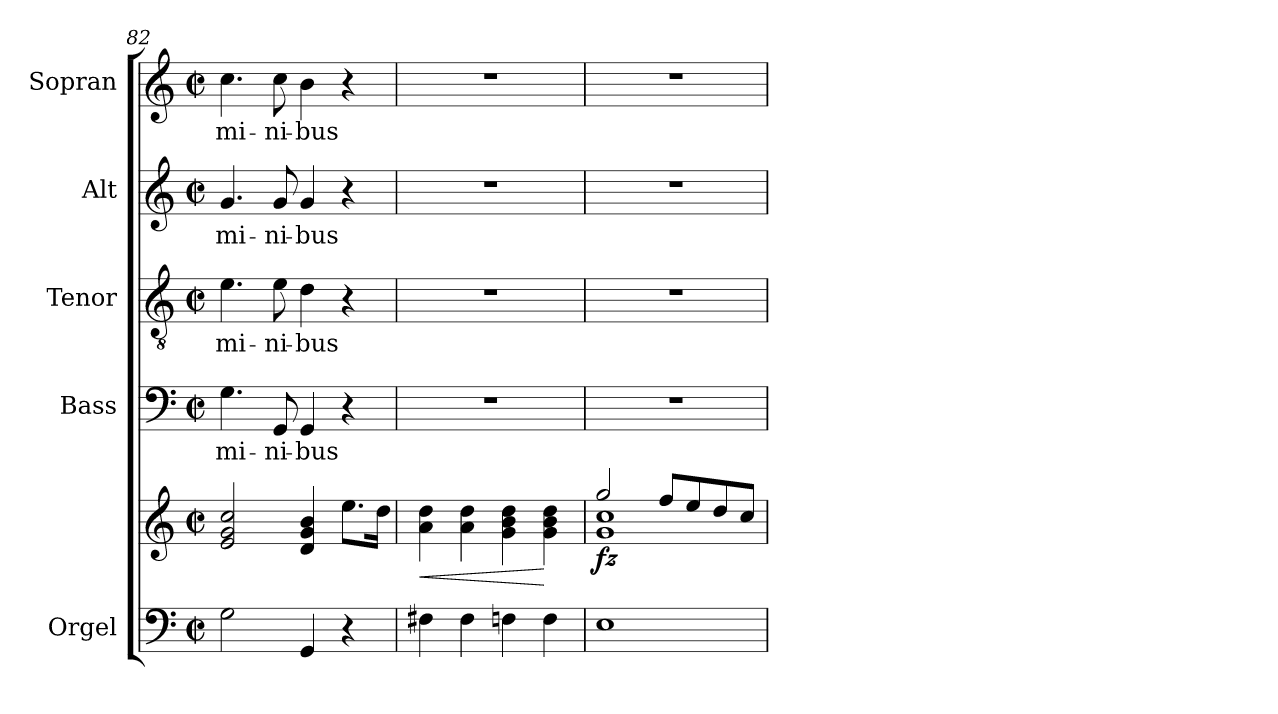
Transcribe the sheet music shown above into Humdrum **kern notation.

**kern	**kern	**dynam	**kern	**text	**kern	**text	**kern	**text	**kern	**text
*part5	*part5	*part5	*part4	*part4	*part3	*part3	*part2	*part2	*part1	*part1
*staff6	*staff5	*staff5/6	*staff4	*staff4	*staff3	*staff3	*staff2	*staff2	*staff1	*staff1
*I"Orgel	*	*	*I"Bass	*	*I"Tenor	*	*I"Alt	*	*I"Sopran	*
*I'Org.	*	*	*I'B	*	*I'T	*	*I'A	*	*I'S	*
!!LO:LB:g=z
*clefF4	*clefG2	*	*clefF4	*	*clefGv2	*	*clefG2	*	*clefG2	*
*k[]	*k[]	*	*k[]	*	*k[]	*	*k[]	*	*k[]	*
*C:	*C:	*	*C:	*	*C:	*	*C:	*	*C:	*
*M2/2	*M2/2	*	*M2/2	*	*M2/2	*	*M2/2	*	*M2/2	*
*met(c|)	*met(c|)	*	*met(c|)	*	*met(c|)	*	*met(c|)	*	*met(c|)	*
=82	=82	=82	=82	=82	=82	=82	=82	=82	=82	=82
!	!	!	!	!LO:LY:b	!	!LO:LY:b	!	!LO:LY:b	!	!LO:LY:b
2G\	2e/ 2g/ 2cc/	.	4.G\	-mi-	4.e\	-mi-	4.g/	-mi-	4.cc\	-mi-
!	!	!	!	!LO:LY:b	!	!LO:LY:b	!	!LO:LY:b	!	!LO:LY:b
.	.	.	8GG/	-ni-	8e\	-ni-	8g/	-ni-	8cc\	-ni-
!	!	!	!	!LO:LY:b	!	!LO:LY:b	!	!LO:LY:b	!	!LO:LY:b
4GG/	4d/ 4g/ 4b/	.	4GG/	-bus	4d\	-bus	4g/	-bus	4b\	-bus
4r	8.ee\L	.	4r	.	4r	.	4r	.	4r	.
.	16dd\Jk	.	.	.	.	.	.	.	.	.
=83	=83	=83	=83	=83	=83	=83	=83	=83	=83	=83
!	!	!LO:HP:b	!	!	!	!	!	!	!	!
4F#X\	4a\ 4dd\	<	1r	.	1r	.	1r	.	1r	.
4F#\	4a\ 4dd\	.	.	.	.	.	.	.	.	.
4Fn\	4g\ 4b\ 4dd\	.	.	.	.	.	.	.	.	.
4F\	4g\ 4b\ 4dd\	[	.	.	.	.	.	.	.	.
=84	=84	=84	=84	=84	=84	=84	=84	=84	=84	=84
*	*^	*	*	*	*	*	*	*	*	*
!	!	!	!LO:DY:b	!	!	!	!	!	!	!	!
1E	2gg/	1g 1cc	fz	1r	.	1r	.	1r	.	1r	.
.	8ff/L	.	.	.	.	.	.	.	.	.	.
.	8ee/	.	.	.	.	.	.	.	.	.	.
.	8dd/	.	.	.	.	.	.	.	.	.	.
.	8cc/J	.	.	.	.	.	.	.	.	.	.
*	*v	*v	*	*	*	*	*	*	*	*	*
=	=	=	=	=	=	=	=	=	=	=
*-	*-	*-	*-	*-	*-	*-	*-	*-	*-	*-
